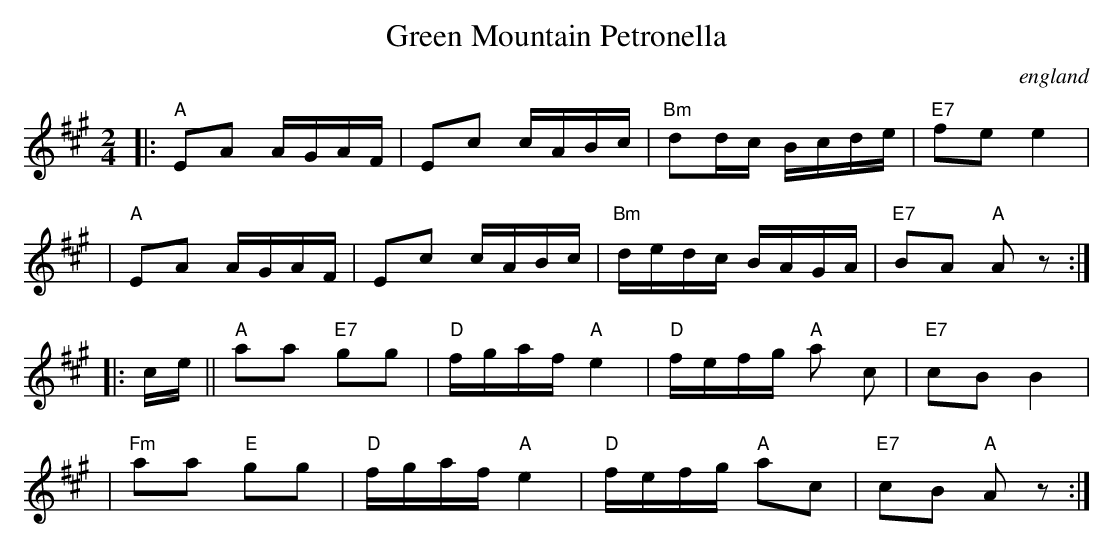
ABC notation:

X:1
T: Green Mountain Petronella
O:england
M:2/4
L:1/16
K:A
|: "A"E2A2 AGAF | E2c2 cABc | "Bm"d2dc Bcde | "E7"f2e2 e4 |
|  "A"E2A2 AGAF | E2c2 cABc | "Bm"dedc BAGA | "E7"B2A2 "A"A2z2 :|
|: ce \
|| "A"a2a2 "E7"g2g2 | "D"fgaf "A"e4 | "D"fefg "A"a2 c2 | "E7"c2B2 B4 |
| "Fm"a2a2 "E"g2g2 | "D"fgaf "A"e4 | "D"fefg "A"a2c2 | "E7"c2B2 "A"A2z2 :|
